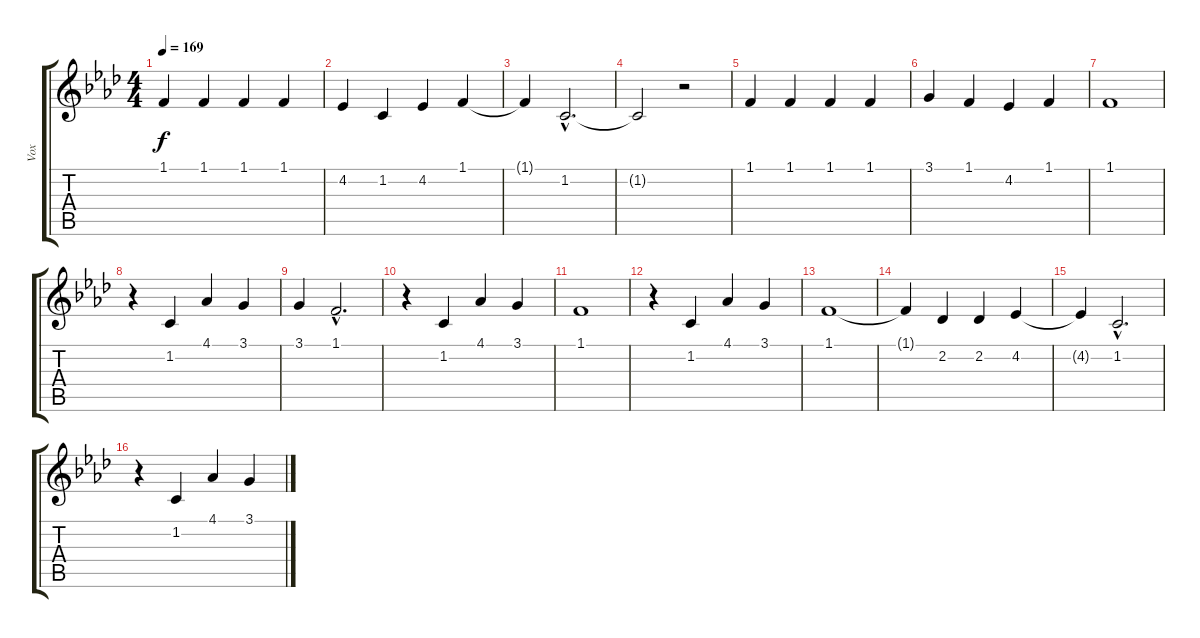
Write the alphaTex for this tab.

\track ("Vox" "Vox") {instrument tenorsax}
\staff {score tabs}
\tuning (E4 B3 G3 D3 A2 E2) {hide}
\ts (4 4)
\tempo 169
\clef g2
\ks fminor
1.1.4{dy f} 1.1.4 1.1.4 1.1.4 |
4.2.4 1.2.4 4.2.4 1.1.4 |
1.1{t}.4 1.2{hac}.2{d} |
1.2{t}.2 r.2 |
1.1.4 1.1.4 1.1.4 1.1.4 |
3.1.4 1.1.4 4.2.4 1.1.4 |
1.1.1 |
r.4 1.2.4 4.1.4 3.1.4 |
3.1.4 1.1{hac}.2{d} |
r.4 1.2.4 4.1.4 3.1.4 |
1.1.1 |
r.4 1.2.4 4.1.4 3.1.4 |
1.1.1 |
1.1{t}.4 2.2.4 2.2.4 4.2.4 |
4.2{t}.4 1.2{hac}.2{d} |
r.4 1.2.4 4.1.4 3.1.4
